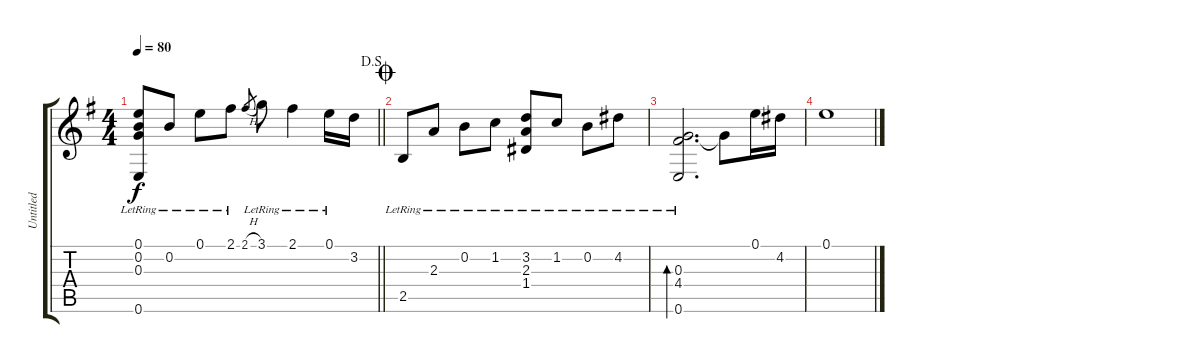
\track ("Untitled" "Untitled") {instrument acousticguitarnylon}
\staff {score tabs}
\tuning (E4 B3 G3 D3 A2 E2) {hide}
\ts (4 4)
\jump dalsegno
\tempo 80
\clef g2
\barLineRight lightlight
\ks g
(0.1{lr} 0.2{lr} 0.3{lr} 0.6{lr}).8{dy f} 0.2{lr}.8 0.1{lr}.8 2.1{lr}.8 2.1{h}.8{gr} 3.1{lr}.8 2.1{lr}.4 0.1{lr}.16 3.2.16 |
\jump coda
2.5{lr}.8 2.3{lr}.8 0.2{lr}.8 1.2{lr}.8 (3.2{lr} 2.3{lr} 1.4{lr}).8 1.2{lr}.8 0.2{lr}.8 4.2{lr}.8 |
(0.3{lr} 4.4{lr} 0.6{lr}).2{d bd 30} 0.3{t}.8 0.1.16 4.2.16 |
0.1.1
